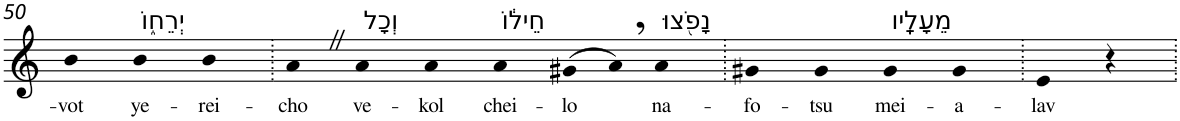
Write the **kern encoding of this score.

**kern	**text
*part1	*part1
*staff1	*staff1
*I"Piano	*
*I'Pno	*
!!LO:PB:g=z
*clefG2	*
*k[]	*
=50	=50
!	!LO:LY:b
4b	-vot
!LO:TX:a:t=יְרֵח֑וֹ	!
!	!LO:LY:b
4b	ye-
!	!LO:LY:b
4b	-rei-
=51.	=51.
!	!LO:LY:b
4aZ	-cho
!LO:TX:a:t=וְכָל	!
!	!LO:LY:b
4a	ve-
!	!LO:LY:b
4a	-kol
!LO:TX:a:t=חֵיל֔וֹ	!
!	!LO:LY:b
4a	chei-
!	!LO:LY:b
(>8g#X	-lo
8a,)	.
!LO:TX:a:t=נָפֹ֖צוּ	!
!	!LO:LY:b
4a	na-
=52.	=52.
!	!LO:LY:b
4g#X	-fo-
!	!LO:LY:b
4g#	-tsu
!LO:TX:a:t=מֵעָלָֽיו	!
!	!LO:LY:b
4g#	mei-
!	!LO:LY:b
4g#	-a-
=53.	=53.
!	!LO:LY:b
4e	-lav
4r	.
=.	=.
*-	*-
